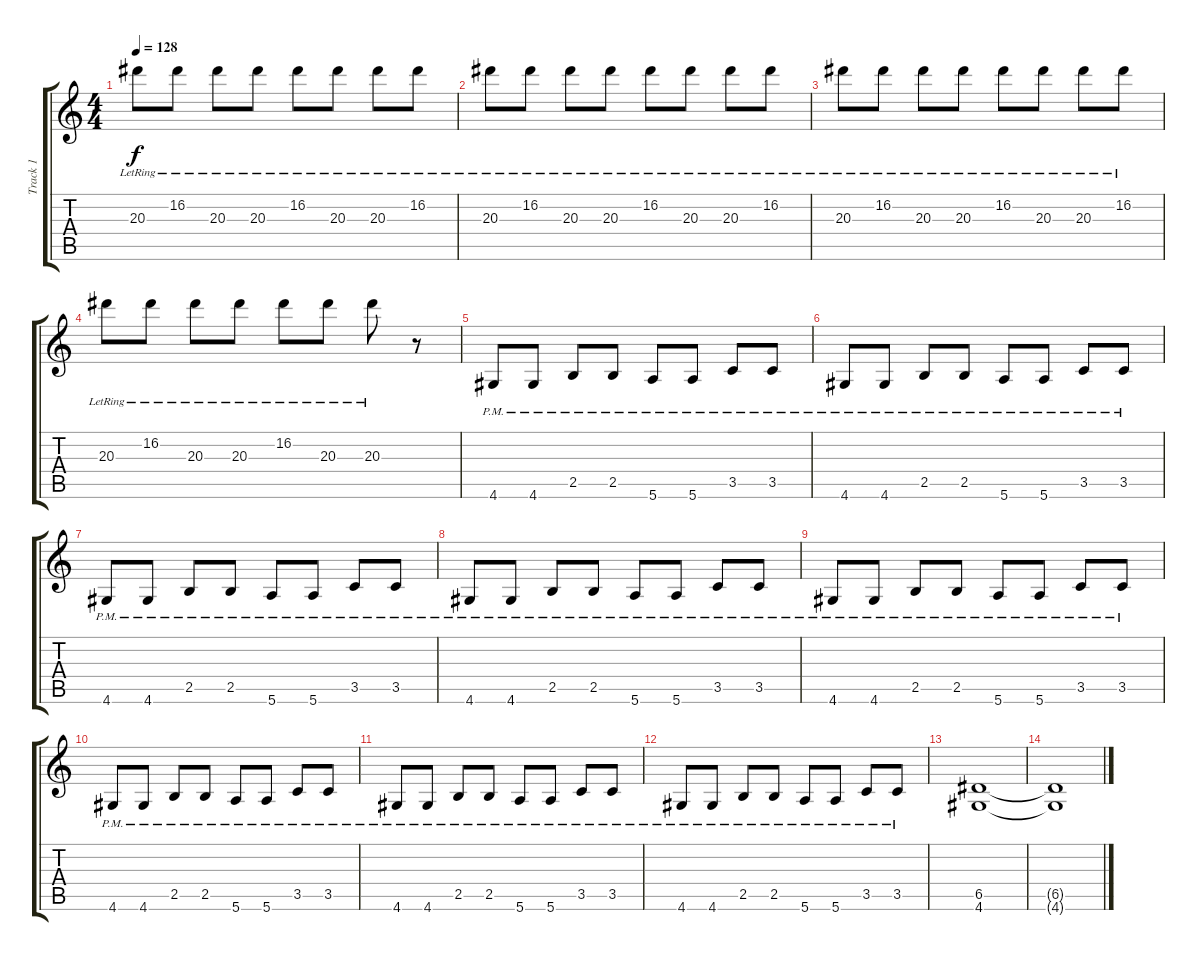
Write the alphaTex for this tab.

\track ("Track 1" "Track 1") {instrument overdrivenguitar}
\staff {score tabs}
\tuning (E4 B3 G3 D3 A2 E2) {hide}
\ts (4 4)
\tempo 128
\clef g2
\ks c
20.3{lr}.8{dy f} 16.2{lr}.8 20.3{lr}.8 20.3{lr}.8 16.2{lr}.8 20.3{lr}.8 20.3{lr}.8 16.2{lr}.8 |
20.3{lr}.8 16.2{lr}.8 20.3{lr}.8 20.3{lr}.8 16.2{lr}.8 20.3{lr}.8 20.3{lr}.8 16.2{lr}.8 |
20.3{lr}.8 16.2{lr}.8 20.3{lr}.8 20.3{lr}.8 16.2{lr}.8 20.3{lr}.8 20.3{lr}.8 16.2{lr}.8 |
20.3{lr}.8 16.2{lr}.8 20.3{lr}.8 20.3{lr}.8 16.2{lr}.8 20.3{lr}.8 20.3{lr}.8 r.8 |
4.6{pm}.8 4.6{pm}.8 2.5{pm}.8 2.5{pm}.8 5.6{pm}.8 5.6{pm}.8 3.5{pm}.8 3.5{pm}.8 |
4.6{pm}.8 4.6{pm}.8 2.5{pm}.8 2.5{pm}.8 5.6{pm}.8 5.6{pm}.8 3.5{pm}.8 3.5{pm}.8 |
4.6{pm}.8 4.6{pm}.8 2.5{pm}.8 2.5{pm}.8 5.6{pm}.8 5.6{pm}.8 3.5{pm}.8 3.5{pm}.8 |
4.6{pm}.8 4.6{pm}.8 2.5{pm}.8 2.5{pm}.8 5.6{pm}.8 5.6{pm}.8 3.5{pm}.8 3.5{pm}.8 |
4.6{pm}.8 4.6{pm}.8 2.5{pm}.8 2.5{pm}.8 5.6{pm}.8 5.6{pm}.8 3.5{pm}.8 3.5{pm}.8 |
4.6{pm}.8 4.6{pm}.8 2.5{pm}.8 2.5{pm}.8 5.6{pm}.8 5.6{pm}.8 3.5{pm}.8 3.5{pm}.8 |
4.6{pm}.8 4.6{pm}.8 2.5{pm}.8 2.5{pm}.8 5.6{pm}.8 5.6{pm}.8 3.5{pm}.8 3.5{pm}.8 |
4.6{pm}.8 4.6{pm}.8 2.5{pm}.8 2.5{pm}.8 5.6{pm}.8 5.6{pm}.8 3.5{pm}.8 3.5{pm}.8 |
(6.5 4.6).1 |
(6.5{t} 4.6{t}).1
